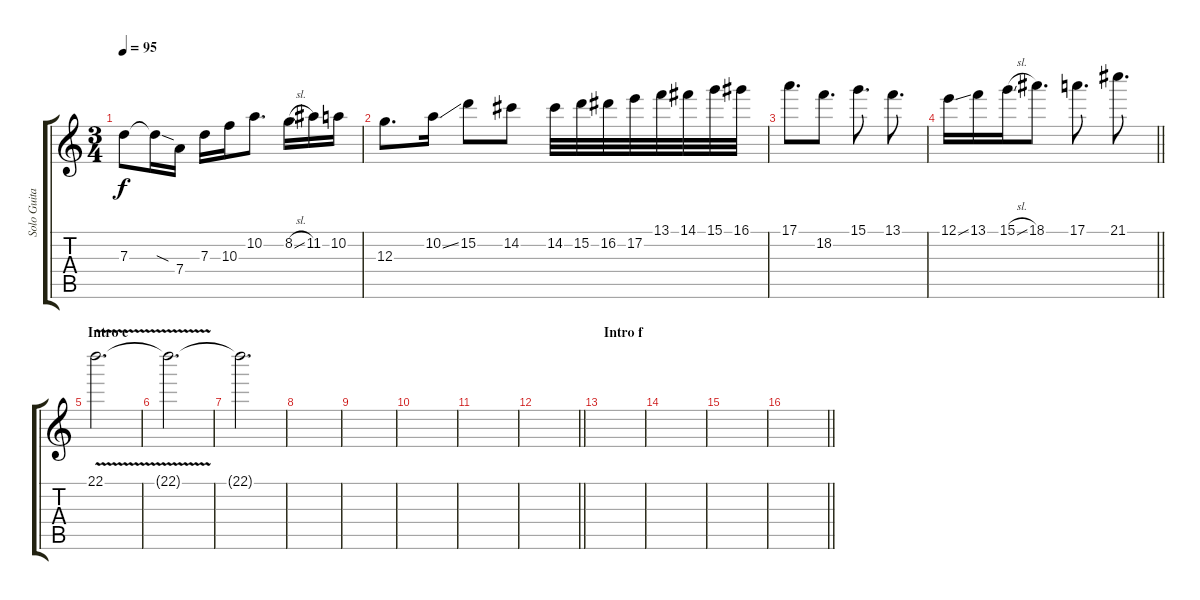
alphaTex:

\track ("Solo Guitar" "Solo Guita") {instrument distortionguitar}
\staff {score tabs}
\tuning (E4 B3 G3 D3 A2 D2) {hide}
\ts (3 4)
\tempo 95
\clef g2
\ks c
7.3.8{dy f} 7.3{sod t}.16 7.4.16 7.3.16 10.3.16 10.2.8{d} 8.2{sl}.16 11.2.16 10.2.16 |
12.3.8{d} 10.2{ss}.16 15.2.8 14.2.8 14.2.32 15.2.32 16.2.32 17.2.32 13.1.32 14.1.32 15.1.32 16.1.32 |
17.1.8{d} 18.2.8{d} 15.1.8{d} 13.1.8{d} |
\barLineRight lightlight
12.1{ss}.16 13.1.16 15.1{sl}.16 18.1.8{d} 17.1.8{d} 21.1.8{d} |
\section ("" "Intro e")
22.1{v}.2{d} |
22.1{t}.2{d volume 6} |
22.1{t}.2{d} |
|
|
|
|
\barLineRight lightlight
|
\section ("" "Intro f")
|
|
|
\barLineRight lightlight
